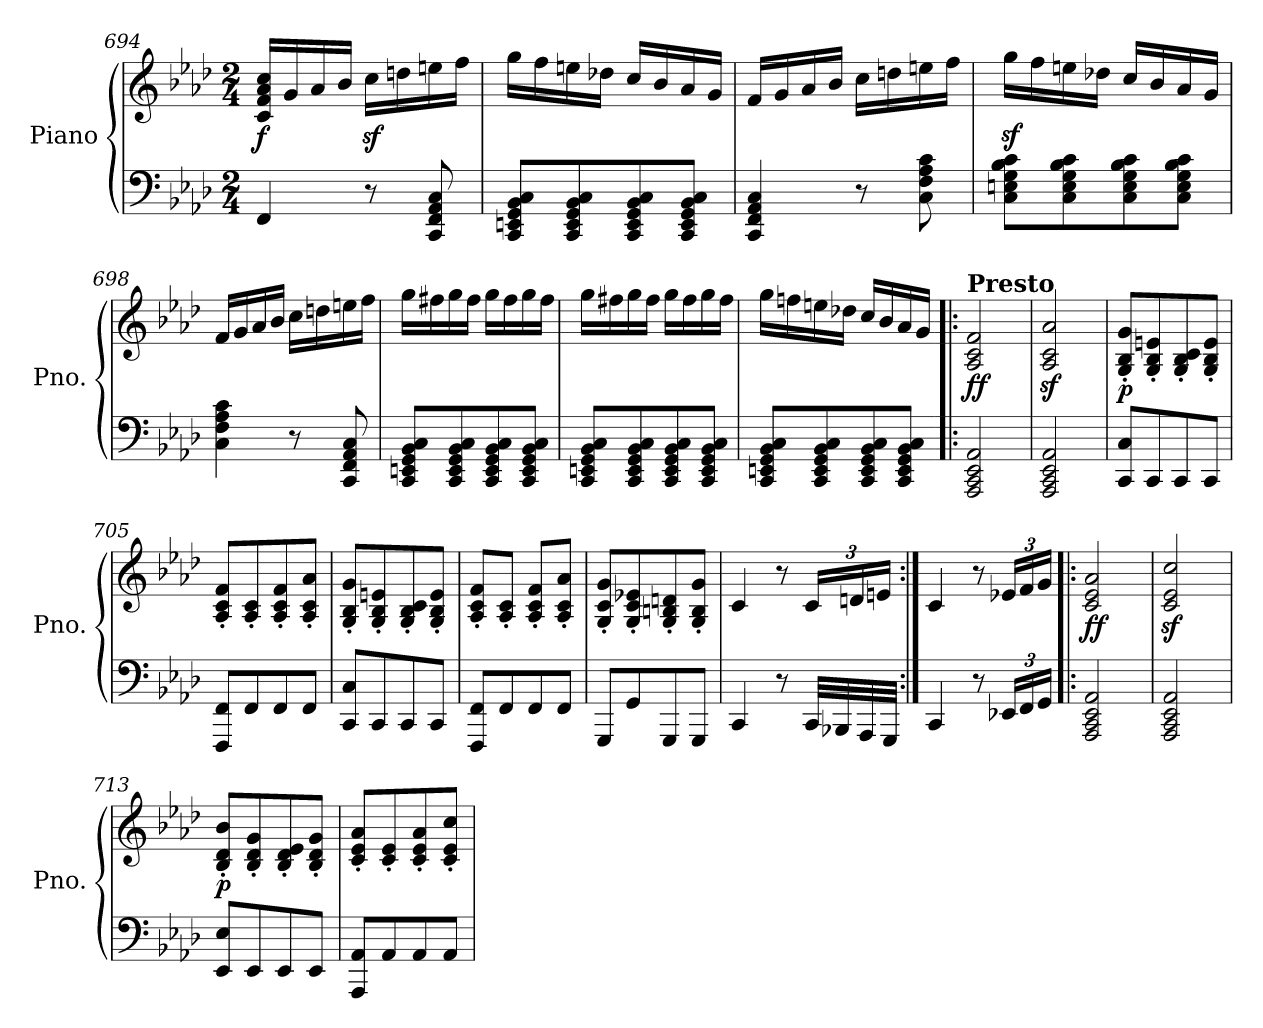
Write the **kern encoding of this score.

**kern	**kern	**dynam
*part1	*part1	*part1
*staff2	*staff1	*staff1/2
*I"Piano	*	*
*I'Pno.	*	*
!!LO:LB:g=z
*clefF4	*clefG2	*
*k[b-e-a-d-]	*k[b-e-a-d-]	*
*M2/4	*M2/4	*
=694	=694	=694
!	!	!LO:DY:b
4FF/	16c/ 16f/ 16a-/ 16cc/LL	f
.	16g/	.
.	16a-/	.
.	16b-/JJ	.
8r	16ccz<\LL	.
.	16ddn\	.
8CC/ 8FF/ 8AA-/ 8C/	16een\	.
.	16ff\JJ	.
=695	=695	=695
8CC/ 8EEn/ 8GG/ 8BB-/ 8C/L	16gg\LL	.
.	16ff\	.
8CC/ 8EE/ 8GG/ 8BB-/ 8C/	16een\	.
.	16dd-X\JJ	.
8CC/ 8EE/ 8GG/ 8BB-/ 8C/	16cc/LL	.
.	16b-/	.
8CC/ 8EE/ 8GG/ 8BB-/ 8C/J	16a-/	.
.	16g/JJ	.
=696	=696	=696
4CC/ 4FF/ 4AA-/ 4C/	16f/LL	.
.	16g/	.
.	16a-/	.
.	16b-/JJ	.
8r	16cc\LL	.
.	16ddn\	.
8C\ 8F\ 8A-\ 8c\	16een\	.
.	16ff\JJ	.
=697	=697	=697
8C\ 8En\ 8G\ 8B-\ 8c\L	16ggz<\LL	.
.	16ff\	.
8C\ 8E\ 8G\ 8B-\ 8c\	16een\	.
.	16dd-X\JJ	.
8C\ 8E\ 8G\ 8B-\ 8c\	16cc/LL	.
.	16b-/	.
8C\ 8E\ 8G\ 8B-\ 8c\J	16a-/	.
.	16g/JJ	.
!!LO:PB:g=z
=698	=698	=698
4C\ 4F\ 4A-\ 4c\	16f/LL	.
.	16g/	.
.	16a-/	.
.	16b-/JJ	.
8r	16cc\LL	.
.	16ddn\	.
8CC/ 8FF/ 8AA-/ 8C/	16een\	.
.	16ff\JJ	.
=699	=699	=699
8CC/ 8EEn/ 8GG/ 8BB-/ 8C/L	16gg\LL	.
.	16ff#X\	.
8CC/ 8EE/ 8GG/ 8BB-/ 8C/	16gg\	.
.	16ff#\JJ	.
8CC/ 8EE/ 8GG/ 8BB-/ 8C/	16gg\LL	.
.	16ff#\	.
8CC/ 8EE/ 8GG/ 8BB-/ 8C/J	16gg\	.
.	16ff#\JJ	.
=700	=700	=700
8CC/ 8EEn/ 8GG/ 8BB-/ 8C/L	16gg\LL	.
.	16ff#X\	.
8CC/ 8EE/ 8GG/ 8BB-/ 8C/	16gg\	.
.	16ff#\JJ	.
8CC/ 8EE/ 8GG/ 8BB-/ 8C/	16gg\LL	.
.	16ff#\	.
8CC/ 8EE/ 8GG/ 8BB-/ 8C/J	16gg\	.
.	16ff#\JJ	.
=701	=701	=701
8CC/ 8EEn/ 8GG/ 8BB-/ 8C/L	16gg\LL	.
.	16ffn\	.
8CC/ 8EE/ 8GG/ 8BB-/ 8C/	16een\	.
.	16dd-X\JJ	.
8CC/ 8EE/ 8GG/ 8BB-/ 8C/	16cc/LL	.
.	16b-/	.
8CC/ 8EE/ 8GG/ 8BB-/ 8C/J	16a-/	.
.	16g/JJ	.
=702!|:	=702!|:	=702!|:
*	*MM170	*
!	!LO:TX:a:B:t=Presto	!
!	!	!LO:DY:b
2AAA-/ 2CC/ 2EE-/ 2AA-/	2A-/ 2c/ 2f/	ff
!!LO:LB:g=z
=703	=703	=703
2AAA-/ 2CC/ 2EE-/ 2AA-/	2A-/z< 2c/z< 2a-/z<	.
=704	=704	=704
!	!	!LO:DY:b
8CC/ 8C/L	8G/' 8B-/' 8g/'L	p
8CC/	8G/' 8B-/' 8en/'	.
8CC/	8G/' 8B-/' 8c/'	.
8CC/J	8G/' 8B-/' 8e/'J	.
=705	=705	=705
8FFF/ 8FF/L	8A-/' 8c/' 8f/'L	.
8FF/	8A-/' 8c/'	.
8FF/	8A-/' 8c/' 8f/'	.
8FF/J	8A-/' 8c/' 8a-/'J	.
=706	=706	=706
8CC/ 8C/L	8G/' 8B-/' 8g/'L	.
8CC/	8G/' 8B-/' 8en/'	.
8CC/	8G/' 8B-/' 8c/'	.
8CC/J	8G/' 8B-/' 8e/'J	.
=707	=707	=707
8FFF/ 8FF/L	8A-/' 8c/' 8f/'L	.
8FF/	8A-/' 8c/'J	.
8FF/	8A-/' 8c/' 8f/'L	.
8FF/J	8A-/' 8c/' 8a-/'J	.
=708	=708	=708
8GGG/L	8G/' 8c/' 8g/'L	.
8GG/	8G/' 8c/' 8e-X/'	.
8GGG/	8G/' 8Bn/' 8dn/'	.
8GGG/J	8G/' 8B/' 8g/'J	.
!!LO:LB:g=z
=709	=709	=709
4CC/	4c/	.
8r	8r	.
*	*Xbrackettup	*
32CC/LLL	24c/LL	.
32BBB-X/	.	.
.	24dn/	.
32AAA-/	.	.
.	24en/JJ	.
32GGG/JJJ	.	.
=710:|!	=710:|!	=710:|!
4CC/	4c/	.
8r	8r	.
*Xbrackettup	*	*
24EE-X/LL	24e-X/LL	.
24FF/	24f/	.
24GG/JJ	24g/JJ	.
=711!|:	=711!|:	=711!|:
!	!	!LO:DY:b
2AAA-/ 2CC/ 2EE-/ 2AA-/	2c/ 2e-/ 2a-/	ff
=712	=712	=712
2AAA-/ 2CC/ 2EE-/ 2AA-/	2c/z< 2e-/z< 2cc/z<	.
=713	=713	=713
!	!	!LO:DY:b
8EE-/ 8E-/L	8B-/' 8d-/' 8b-/'L	p
8EE-/	8B-/' 8d-/' 8g/'	.
8EE-/	8B-/' 8d-/' 8e-/'	.
8EE-/J	8B-/' 8d-/' 8g/'J	.
=714	=714	=714
8AAA-/ 8AA-/L	8c/' 8e-/' 8a-/'L	.
8AA-/	8c/' 8e-/'	.
8AA-/	8c/' 8e-/' 8a-/'	.
8AA-/J	8c/' 8e-/' 8cc/'J	.
=	=	=
*-	*-	*-
